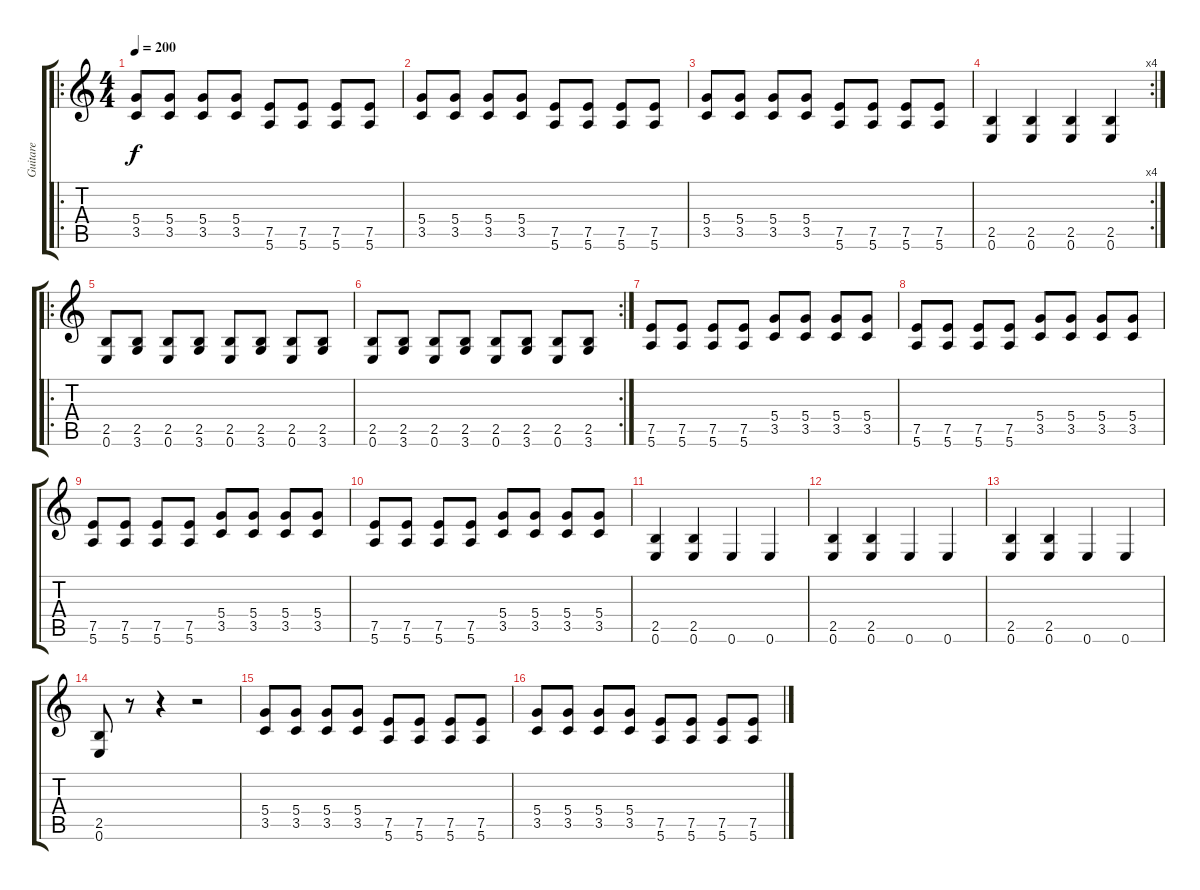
\track ("Guitare" "Guitare") {instrument overdrivenguitar}
\staff {score tabs}
\tuning (E4 B3 G3 D3 A2 E2) {hide}
\ro
\ts (4 4)
\tempo 200
\clef g2
\ks c
(5.4 3.5).8{dy f instrument overdrivenguitar} (5.4 3.5).8 (5.4 3.5).8 (5.4 3.5).8 (7.5 5.6).8 (7.5 5.6).8 (7.5 5.6).8 (7.5 5.6).8 |
(5.4 3.5).8 (5.4 3.5).8 (5.4 3.5).8 (5.4 3.5).8 (7.5 5.6).8 (7.5 5.6).8 (7.5 5.6).8 (7.5 5.6).8 |
(5.4 3.5).8 (5.4 3.5).8 (5.4 3.5).8 (5.4 3.5).8 (7.5 5.6).8 (7.5 5.6).8 (7.5 5.6).8 (7.5 5.6).8 |
\rc 4
(2.5 0.6).4 (2.5 0.6).4 (2.5 0.6).4 (2.5 0.6).4 |
\ro
(2.5 0.6).8 (2.5 3.6).8 (2.5 0.6).8 (2.5 3.6).8 (2.5 0.6).8 (2.5 3.6).8 (2.5 0.6).8 (2.5 3.6).8 |
\rc 2
(2.5 0.6).8 (2.5 3.6).8 (2.5 0.6).8 (2.5 3.6).8 (2.5 0.6).8 (2.5 3.6).8 (2.5 0.6).8 (2.5 3.6).8 |
(7.5 5.6).8 (7.5 5.6).8 (7.5 5.6).8 (7.5 5.6).8 (5.4 3.5).8 (5.4 3.5).8 (5.4 3.5).8 (5.4 3.5).8 |
(7.5 5.6).8 (7.5 5.6).8 (7.5 5.6).8 (7.5 5.6).8 (5.4 3.5).8 (5.4 3.5).8 (5.4 3.5).8 (5.4 3.5).8 |
(7.5 5.6).8 (7.5 5.6).8 (7.5 5.6).8 (7.5 5.6).8 (5.4 3.5).8 (5.4 3.5).8 (5.4 3.5).8 (5.4 3.5).8 |
(7.5 5.6).8 (7.5 5.6).8 (7.5 5.6).8 (7.5 5.6).8 (5.4 3.5).8 (5.4 3.5).8 (5.4 3.5).8 (5.4 3.5).8 |
(2.5 0.6).4 (2.5 0.6).4 0.6.4 0.6.4 |
(2.5 0.6).4 (2.5 0.6).4 0.6.4 0.6.4 |
(2.5 0.6).4 (2.5 0.6).4 0.6.4 0.6.4 |
(2.5 0.6).8 r.8 r.4 r.2 |
(5.4 3.5).8 (5.4 3.5).8 (5.4 3.5).8 (5.4 3.5).8 (7.5 5.6).8 (7.5 5.6).8 (7.5 5.6).8 (7.5 5.6).8 |
(5.4 3.5).8{volume 8} (5.4 3.5).8 (5.4 3.5).8 (5.4 3.5).8 (7.5 5.6).8 (7.5 5.6).8 (7.5 5.6).8 (7.5 5.6).8
